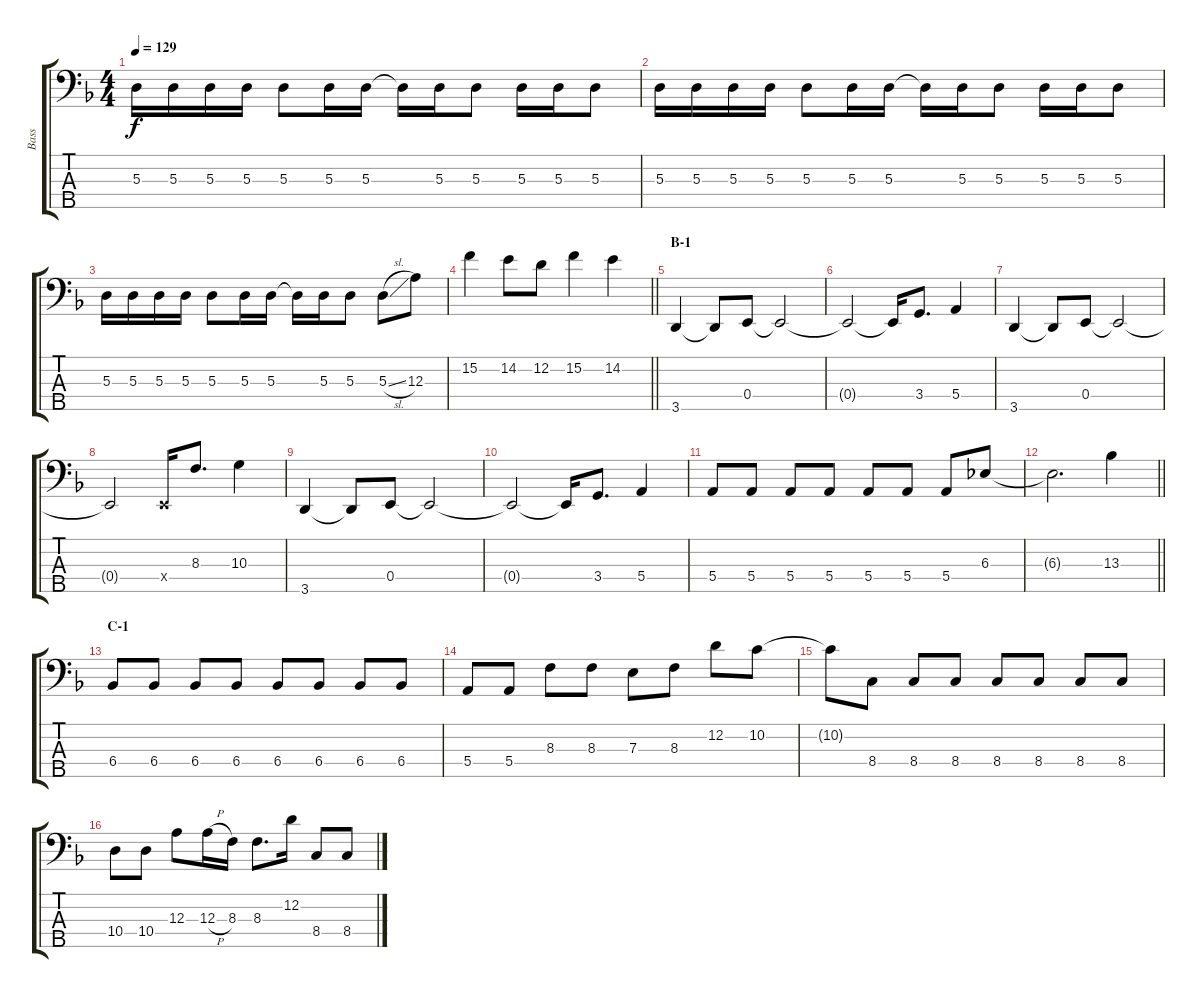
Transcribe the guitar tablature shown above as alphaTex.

\track ("Bass" "Bass") {instrument electricbassfinger}
\staff {score tabs}
\tuning (G2 D2 A1 E1 B0) {hide}
\ts (4 4)
\tempo 129
\clef f4
\ks f
5.3.16{dy f} 5.3.16 5.3.16 5.3.16 5.3.8 5.3.16 5.3.16 5.3{t}.16 5.3.16 5.3.8 5.3.16 5.3.16 5.3.8 |
5.3.16 5.3.16 5.3.16 5.3.16 5.3.8 5.3.16 5.3.16 5.3{t}.16 5.3.16 5.3.8 5.3.16 5.3.16 5.3.8 |
5.3.16 5.3.16 5.3.16 5.3.16 5.3.8 5.3.16 5.3.16 5.3{t}.16 5.3.16 5.3.8 5.3{sl}.8 12.3.8 |
\barLineRight lightlight
15.2.4 14.2.8 12.2.8 15.2.4 14.2.4 |
\section ("" "B-1")
3.5.4 3.5{t}.8 0.4.8 0.4{t}.2 |
0.4{t}.2 0.4{t}.16 3.4.8{d} 5.4.4 |
3.5.4 3.5{t}.8 0.4.8 0.4{t}.2 |
0.4{t}.2 0.4{x}.16 8.3.8{d} 10.3.4 |
3.5.4 3.5{t}.8 0.4.8 0.4{t}.2 |
0.4{t}.2 0.4{t}.16 3.4.8{d} 5.4.4 |
5.4.8 5.4.8 5.4.8 5.4.8 5.4.8 5.4.8 5.4.8 6.3.8 |
\barLineRight lightlight
6.3{t}.2{d} 13.3.4 |
\section ("" "C-1")
6.4.8 6.4.8 6.4.8 6.4.8 6.4.8 6.4.8 6.4.8 6.4.8 |
5.4.8 5.4.8 8.3.8 8.3.8 7.3.8 8.3.8 12.2.8 10.2.8 |
10.2{t}.8 8.4.8 8.4.8 8.4.8 8.4.8 8.4.8 8.4.8 8.4.8 |
10.4.8 10.4.8 12.3.8 12.3{h}.16 8.3.16 8.3.8{d} 12.2.16 8.4.8 8.4.8
